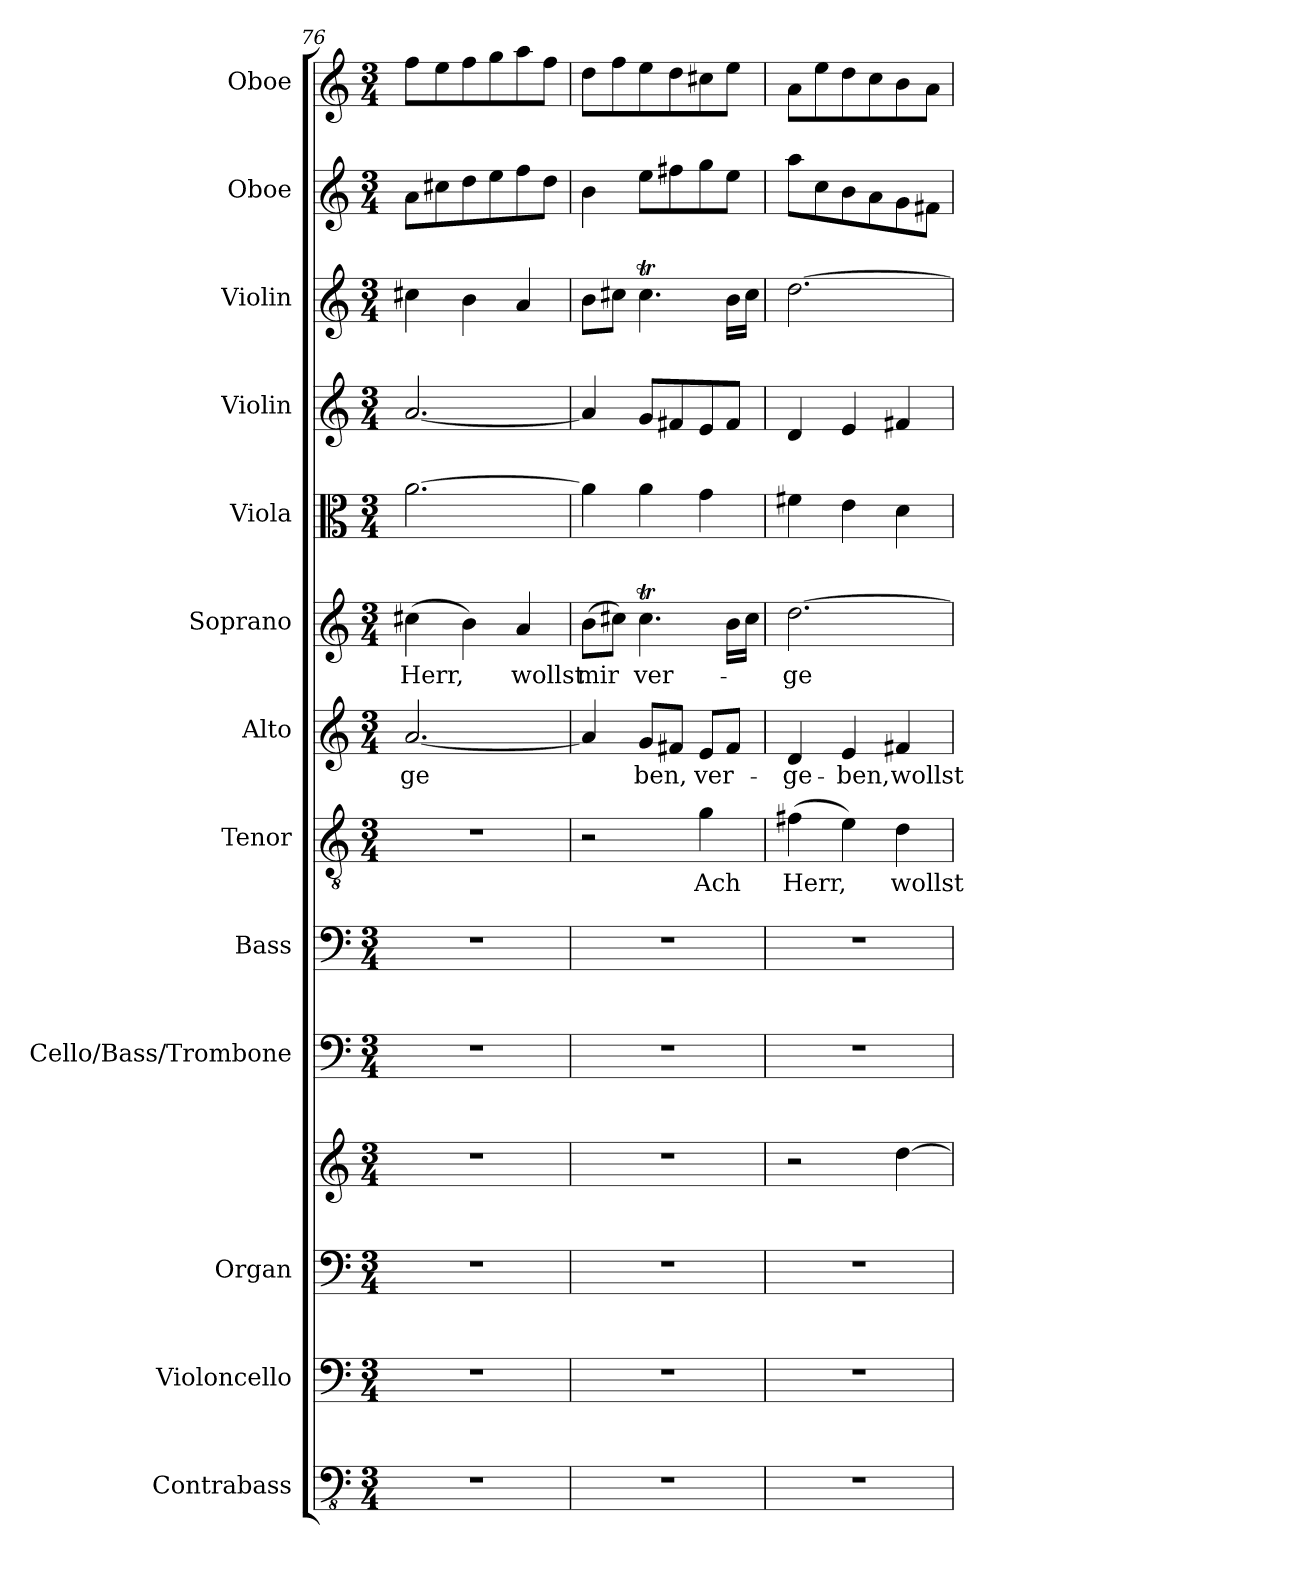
**kern	**kern	**kern	**kern	**kern	**kern	**kern	**text	**kern	**text	**kern	**text	**kern	**kern	**kern	**kern	**kern
*part13	*part12	*part11	*part11	*part10	*part9	*part8	*part8	*part7	*part7	*part6	*part6	*part5	*part4	*part3	*part2	*part1
*staff14	*staff13	*staff12	*staff11	*staff10	*staff9	*staff8	*staff8	*staff7	*staff7	*staff6	*staff6	*staff5	*staff4	*staff3	*staff2	*staff1
*I"Contrabass	*I"Violoncello	*I"Organ	*	*I"Cello/Bass/Trombone	*I"Bass	*I"Tenor	*	*I"Alto	*	*I"Soprano	*	*I"Viola	*I"Violin	*I"Violin	*I"Oboe	*I"Oboe
*I'Cb.	*I'Vc.	*I'Org.	*	*I'C/B/T	*I'B.	*I'T.	*	*I'A.	*	*I'S.	*	*I'Vla.	*I'Vln.	*I'Vln.	*I'Ob.	*I'Ob.
*clefFv4	*clefF4	*clefF4	*clefG2	*clefF4	*clefF4	*clefGv2	*	*clefG2	*	*clefG2	*	*clefC3	*clefG2	*clefG2	*clefG2	*clefG2
*ITrd7c12	*	*	*	*	*	*	*	*	*	*	*	*	*	*	*	*
*k[]	*k[]	*k[]	*k[]	*k[]	*k[]	*k[]	*	*k[]	*	*k[]	*	*k[]	*k[]	*k[]	*k[]	*k[]
*M3/4	*M3/4	*M3/4	*M3/4	*M3/4	*M3/4	*M3/4	*	*M3/4	*	*M3/4	*	*M3/4	*M3/4	*M3/4	*M3/4	*M3/4
=76	=76	=76	=76	=76	=76	=76	=76	=76	=76	=76	=76	=76	=76	=76	=76	=76
2.r	2.r	2.r	2.r	2.r	2.r	2.r	.	[2.a/	-ge	(4cc#X\	Herr,	[2.a\	[2.a/	4cc#X\	8a\L	8ff\L
.	.	.	.	.	.	.	.	.	.	.	.	.	.	.	8cc#X\	8ee\
.	.	.	.	.	.	.	.	.	.	4b\)	.	.	.	4b\	8dd\	8ff\
.	.	.	.	.	.	.	.	.	.	.	.	.	.	.	8ee\	8gg\
.	.	.	.	.	.	.	.	.	.	4a/	wollst	.	.	4a/	8ff\	8aa\
.	.	.	.	.	.	.	.	.	.	.	.	.	.	.	8dd\J	8ff\J
=77	=77	=77	=77	=77	=77	=77	=77	=77	=77	=77	=77	=77	=77	=77	=77	=77
2.r	2.r	2.r	2.r	2.r	2.r	2r	.	4a/]	.	(8b\L	mir	4a\]	4a/]	8b\L	4b\	8dd\L
.	.	.	.	.	.	.	.	.	.	8cc#X\J)	.	.	.	8cc#X\J	.	8ff\
.	.	.	.	.	.	.	.	8g/L	ben,	4.cc#t\	ver-	4a\	8g/L	4.cc#t\	8ee\L	8ee\
.	.	.	.	.	.	.	.	8f#X/J	.	.	.	.	8f#X/	.	8ff#X\	8dd\
.	.	.	.	.	.	4g\	Ach	8e/L	ver-	.	.	4g\	8e/	.	8gg\	8cc#X\
.	.	.	.	.	.	.	.	8f#/J	.	16b\LL	.	.	8f#/J	16b\LL	8ee\J	8ee\J
.	.	.	.	.	.	.	.	.	.	16cc#\JJ	.	.	.	16cc#\JJ	.	.
=78	=78	=78	=78	=78	=78	=78	=78	=78	=78	=78	=78	=78	=78	=78	=78	=78
2.r	2.r	2.r	2r	2.r	2.r	(4f#X\	Herr,	4d/	-ge-	[2.dd\	-ge-	4f#X\	4d/	[2.dd\	8aa\L	8a\L
.	.	.	.	.	.	.	.	.	.	.	.	.	.	.	8cc\	8ee\
.	.	.	.	.	.	4e\)	.	4e/	-ben,	.	.	4e\	4e/	.	8b\	8dd\
.	.	.	.	.	.	.	.	.	.	.	.	.	.	.	8a\	8cc\
.	.	.	[4dd\	.	.	4d\	wollst	4f#X/	wollst	.	.	4d\	4f#X/	.	8g\	8b\
.	.	.	.	.	.	.	.	.	.	.	.	.	.	.	8f#X\J	8a\J
=	=	=	=	=	=	=	=	=	=	=	=	=	=	=	=	=
*-	*-	*-	*-	*-	*-	*-	*-	*-	*-	*-	*-	*-	*-	*-	*-	*-
